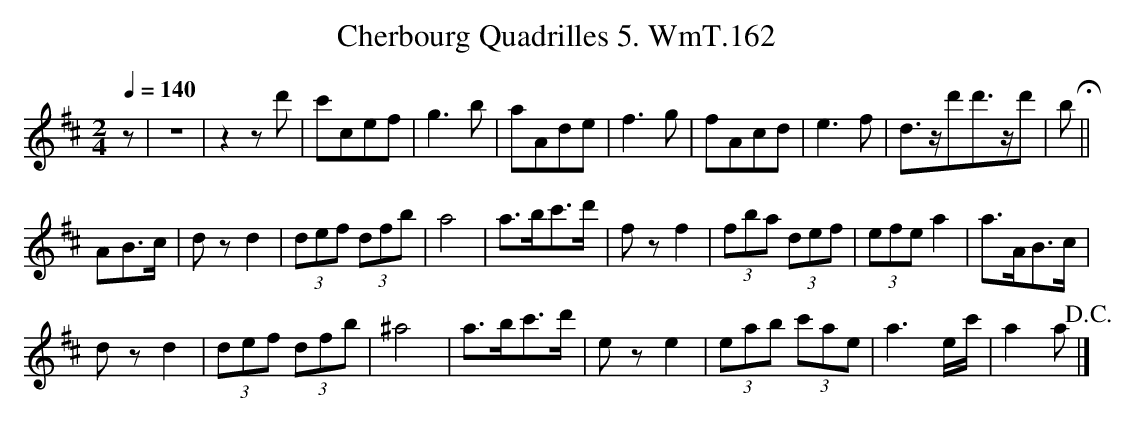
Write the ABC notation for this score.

X:1
T:Cherbourg Quadrilles 5. WmT.162
M:2/4
L:1/8
Q:1/4=140
K:D
z|Z|z2zd'|c'cef|g3b|aAde|f3g|fAcd|e3 f|d3/2z/d'd'3/2z/d' |b!fermata!||
AB>c|d z d2|(3def (3dfb|a4|a>bc'>d'|f z f2|(3fba (3def|(3efe a2|a>AB>c|
d z d2|(3def (3dfb|^a4|a>bc'>d'|e z e2|(3eab (3c'ae|a3 e/c'/|a2 a!D.C.!|]
